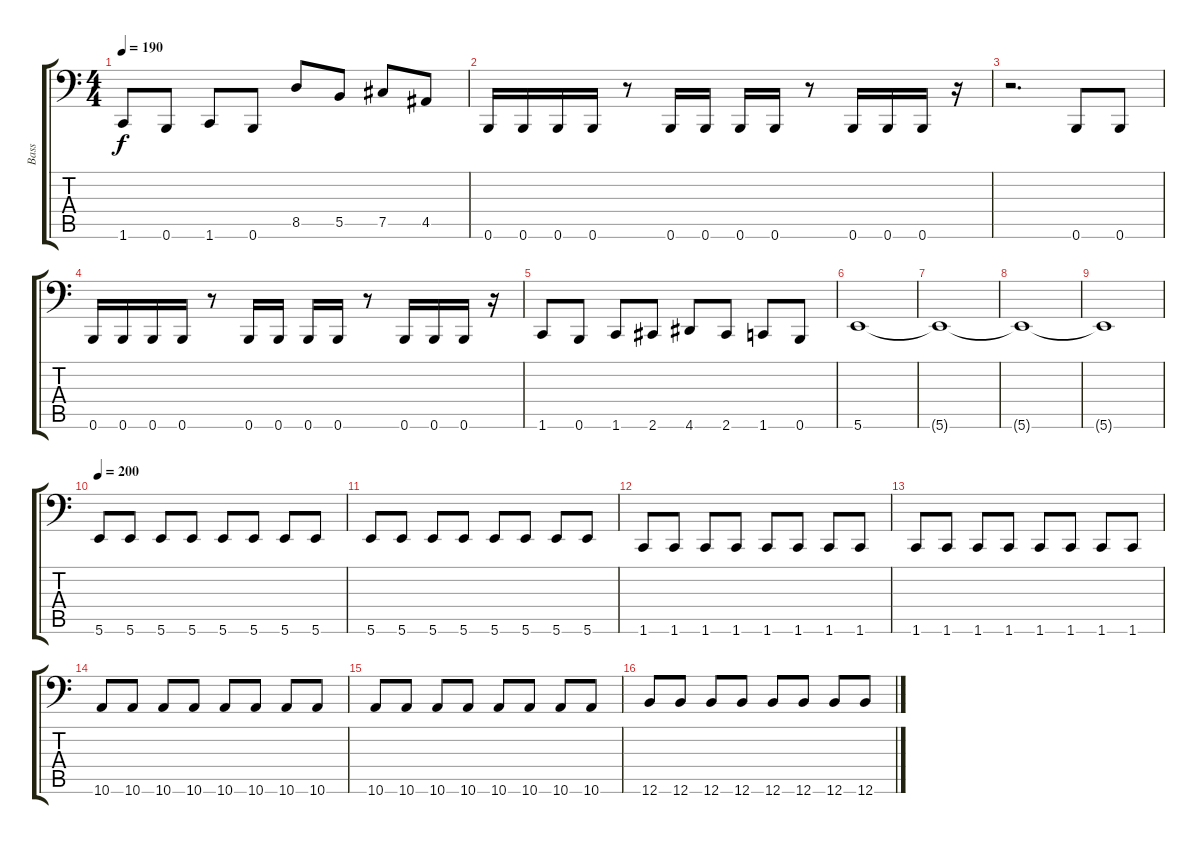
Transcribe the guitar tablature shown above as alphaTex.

\track ("Bass" "Bass") {instrument electricbasspick}
\staff {score tabs}
\tuning (Db3 Ab2 E2 B1 Gb1 B0) {hide}
\ts (4 4)
\tempo 190
\clef f4
\ks c
1.6.8{dy f} 0.6.8 1.6.8 0.6.8 8.5.8 5.5.8 7.5.8 4.5.8 |
0.6.16 0.6.16 0.6.16 0.6.16 r.8 0.6.16 0.6.16 0.6.16 0.6.16 r.8 0.6.16 0.6.16 0.6.16 r.16 |
r.2{d} 0.6.8 0.6.8 |
0.6.16 0.6.16 0.6.16 0.6.16 r.8 0.6.16 0.6.16 0.6.16 0.6.16 r.8 0.6.16 0.6.16 0.6.16 r.16 |
1.6.8 0.6.8 1.6.8 2.6.8 4.6.8 2.6.8 1.6.8 0.6.8 |
5.6.1 |
5.6{t}.1 |
5.6{t}.1 |
5.6{t}.1 |
\tempo 200
5.6.8 5.6.8 5.6.8 5.6.8 5.6.8 5.6.8 5.6.8 5.6.8 |
5.6.8 5.6.8 5.6.8 5.6.8 5.6.8 5.6.8 5.6.8 5.6.8 |
1.6.8 1.6.8 1.6.8 1.6.8 1.6.8 1.6.8 1.6.8 1.6.8 |
1.6.8 1.6.8 1.6.8 1.6.8 1.6.8 1.6.8 1.6.8 1.6.8 |
10.6.8 10.6.8 10.6.8 10.6.8 10.6.8 10.6.8 10.6.8 10.6.8 |
10.6.8 10.6.8 10.6.8 10.6.8 10.6.8 10.6.8 10.6.8 10.6.8 |
12.6.8 12.6.8 12.6.8 12.6.8 12.6.8 12.6.8 12.6.8 12.6.8
